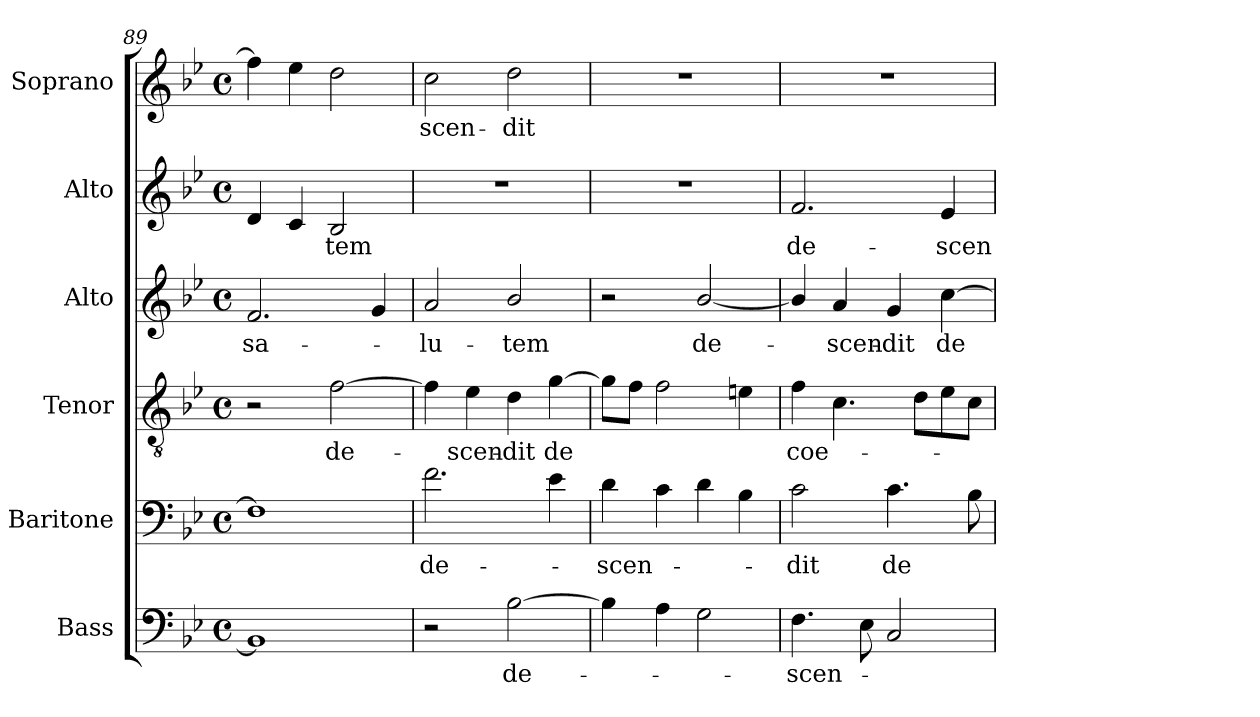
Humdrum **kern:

**kern	**text	**kern	**text	**kern	**text	**kern	**text	**kern	**text	**kern	**text
*part6	*part6	*part5	*part5	*part4	*part4	*part3	*part3	*part2	*part2	*part1	*part1
*staff6	*staff6	*staff5	*staff5	*staff4	*staff4	*staff3	*staff3	*staff2	*staff2	*staff1	*staff1
*I"Bass	*	*I"Baritone	*	*I"Tenor	*	*I"Alto	*	*I"Alto	*	*I"Soprano	*
*I'B.	*	*I'Bar.	*	*I'T.	*	*I'A.	*	*I'A.	*	*I'S.	*
*clefF4	*	*clefF4	*	*clefGv2	*	*clefG2	*	*clefG2	*	*clefG2	*
*	*	*	*	*ITrd7c12	*	*	*	*	*	*	*
*k[b-e-]	*	*k[b-e-]	*	*k[b-e-]	*	*k[b-e-]	*	*k[b-e-]	*	*k[b-e-]	*
*B-:	*	*B-:	*	*B-:	*	*B-:	*	*B-:	*	*B-:	*
*M4/4	*	*M4/4	*	*M4/4	*	*M4/4	*	*M4/4	*	*M4/4	*
*met(c)	*	*met(c)	*	*met(c)	*	*met(c)	*	*met(c)	*	*met(c)	*
=89	=89	=89	=89	=89	=89	=89	=89	=89	=89	=89	=89
!	!	!	!	!	!	!	!LO:LY:b:color=#000000	!	!	!	!
1BB-i]	.	1Fi]	.	2r	.	2.fi/	sa-	4di/	.	4ffi\]	.
.	.	.	.	.	.	.	.	4ci/	.	4ee-i\	.
!	!	!	!	!	!LO:LY:b:color=#000000	!	!	!	!	!	!
!	!	!	!	!	!	!	!	!	!LO:LY:b:color=#000000	!	!
.	.	.	.	[2Fi\	de-	.	.	2B-i/	-tem	2ddi\	.
.	.	.	.	.	.	4gi/	.	.	.	.	.
=90	=90	=90	=90	=90	=90	=90	=90	=90	=90	=90	=90
!	!	!	!LO:LY:b:color=#000000	!	!	!	!	!	!	!	!
!	!	!	!	!	!	!	!LO:LY:b:color=#000000	!	!	!	!
!	!	!	!	!	!	!	!	!	!	!	!LO:LY:b:color=#000000
2r	.	2.fi\	de-	4Fi\]	.	2ai/	-lu-	1r	.	2cci\	-scen-
!	!	!	!	!	!LO:LY:b:color=#000000	!	!	!	!	!	!
.	.	.	.	4E-i\	-scen-	.	.	.	.	.	.
!	!LO:LY:b:color=#000000	!	!	!	!	!	!	!	!	!	!
!	!	!	!	!	!LO:LY:b:color=#000000	!	!	!	!	!	!
!	!	!	!	!	!	!	!LO:LY:b:color=#000000	!	!	!	!
!	!	!	!	!	!	!	!	!	!	!	!LO:LY:b:color=#000000
[2B-i\	de-	.	.	4Di\	-dit	2b-i/	-tem	.	.	2ddi\	-dit
!	!	!	!	!	!LO:LY:b:color=#000000	!	!	!	!	!	!
.	.	4e-i\	.	[4Gi\	de	.	.	.	.	.	.
!!LO:LB:g=z
=91	=91	=91	=91	=91	=91	=91	=91	=91	=91	=91	=91
!	!	!	!LO:LY:b:color=#000000	!	!	!	!	!	!	!	!
4B-i\]	.	4di\	-scen-	8Gi\L]	.	2r	.	1r	.	1r	.
.	.	.	.	8Fi\J	.	.	.	.	.	.	.
4Ai\	.	4ci\	.	2Fi\	.	.	.	.	.	.	.
!	!	!	!	!	!	!	!LO:LY:b:color=#000000	!	!	!	!
2Gi\	.	4di\	.	.	.	[2b-i/	de-	.	.	.	.
.	.	4B-i\	.	4Ei\	.	.	.	.	.	.	.
=92	=92	=92	=92	=92	=92	=92	=92	=92	=92	=92	=92
!	!LO:LY:b:color=#000000	!	!	!	!	!	!	!	!	!	!
!	!	!	!LO:LY:b:color=#000000	!	!	!	!	!	!	!	!
!	!	!	!	!	!LO:LY:b:color=#000000	!	!	!	!	!	!
!	!	!	!	!	!	!	!	!	!LO:LY:b:color=#000000	!	!
4.Fi\	-scen-	2ci\	-dit	4Fi\	coe-	4b-i/]	.	2.fi/	de-	1r	.
!	!	!	!	!	!	!	!LO:LY:b:color=#000000	!	!	!	!
.	.	.	.	4.Ci\	.	4ai/	-scen-	.	.	.	.
8E-i\	.	.	.	.	.	.	.	.	.	.	.
!	!	!	!LO:LY:b:color=#000000	!	!	!	!	!	!	!	!
!	!	!	!	!	!	!	!LO:LY:b:color=#000000	!	!	!	!
2Ci/	.	4.ci\	de	.	.	4gi/	-dit	.	.	.	.
.	.	.	.	8Di\L	.	.	.	.	.	.	.
!	!	!	!	!	!	!	!LO:LY:b:color=#000000	!	!	!	!
!	!	!	!	!	!	!	!	!	!LO:LY:b:color=#000000	!	!
.	.	.	.	8E-i\	.	[4cci\	de	4e-i/	-scen-	.	.
.	.	8B-i\	.	8Ci\J	.	.	.	.	.	.	.
=	=	=	=	=	=	=	=	=	=	=	=
*-	*-	*-	*-	*-	*-	*-	*-	*-	*-	*-	*-
